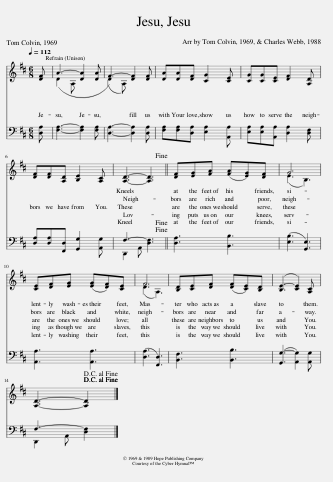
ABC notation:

X:1
%%score ( 1 2 ) ( 3 4 )
L:1/8
Q:1/4=112
M:6/8
I:linebreak $
K:D
V:1 treble
V:2 treble
V:3 bass
V:4 bass
V:1
 [DF] | A3- [DA]2 [DA] | F3- [DF]2 [DF] | [DA][DA][DF] [CG]2 [CE] | [CG][CG][CE] [DF]2 [A,D] |$ %5
 [DF][DF][A,D] [B,E]2 [A,C] | [A,D]3- [A,D]3!fine! || [DF][EG][FA] ([FA][EG])[DF] | G6 |$ [CE][DF][EG] ([EG][DF])[CE] | %10
 F6 | [B,D][CE][DF] ([DF][CE])[B,D] | ([B,E-]3 [CE]2) [A,C] |$ [A,D]3- [A,D]2!D.C.! |] %14
V:2
 x | D2 A, x3 | (D2 A,) x3 | x6 | x6 |$ %5
 x6 | x6 || x6 | (E3 B,3) |$ x6 | %10
 (D3 A,3) | x6 | x6 |$ x5 |] %14
V:3
 [D,A,] | [F,A,]3- [F,A,]2 [F,A,] | [D,A,]3- [D,A,]2 [D,A,] | [F,A,][F,A,][D,A,] [E,A,]2 [A,,A,] | [E,A,][E,A,][A,,A,] [D,A,]2 [D,F,] |$ %5
 [D,A,][D,A,][F,,D,] [G,,G,]2 [A,,G,] | F,3- [D,F,]3 || [D,A,]3 [B,,B,]3 | ([E,B,]3 [G,,E,]3) |$ [A,,A,]3 [A,,A,]3 | %10
 ([D,A,]3 [F,,D,]3) | [B,,F,]3 [B,,B,]3 | ([G,,G,-]3 [A,,G,]2) [A,,G,] |$ F,3- [D,F,]2 |] %14
V:4
 x | x6 | x6 | x6 | x6 |$ %5
 x6 | D,,2 A,, x3 || x6 | x6 |$ x6 | %10
 x6 | x6 | x6 |$ D,,2 A,, x2 |] %14
